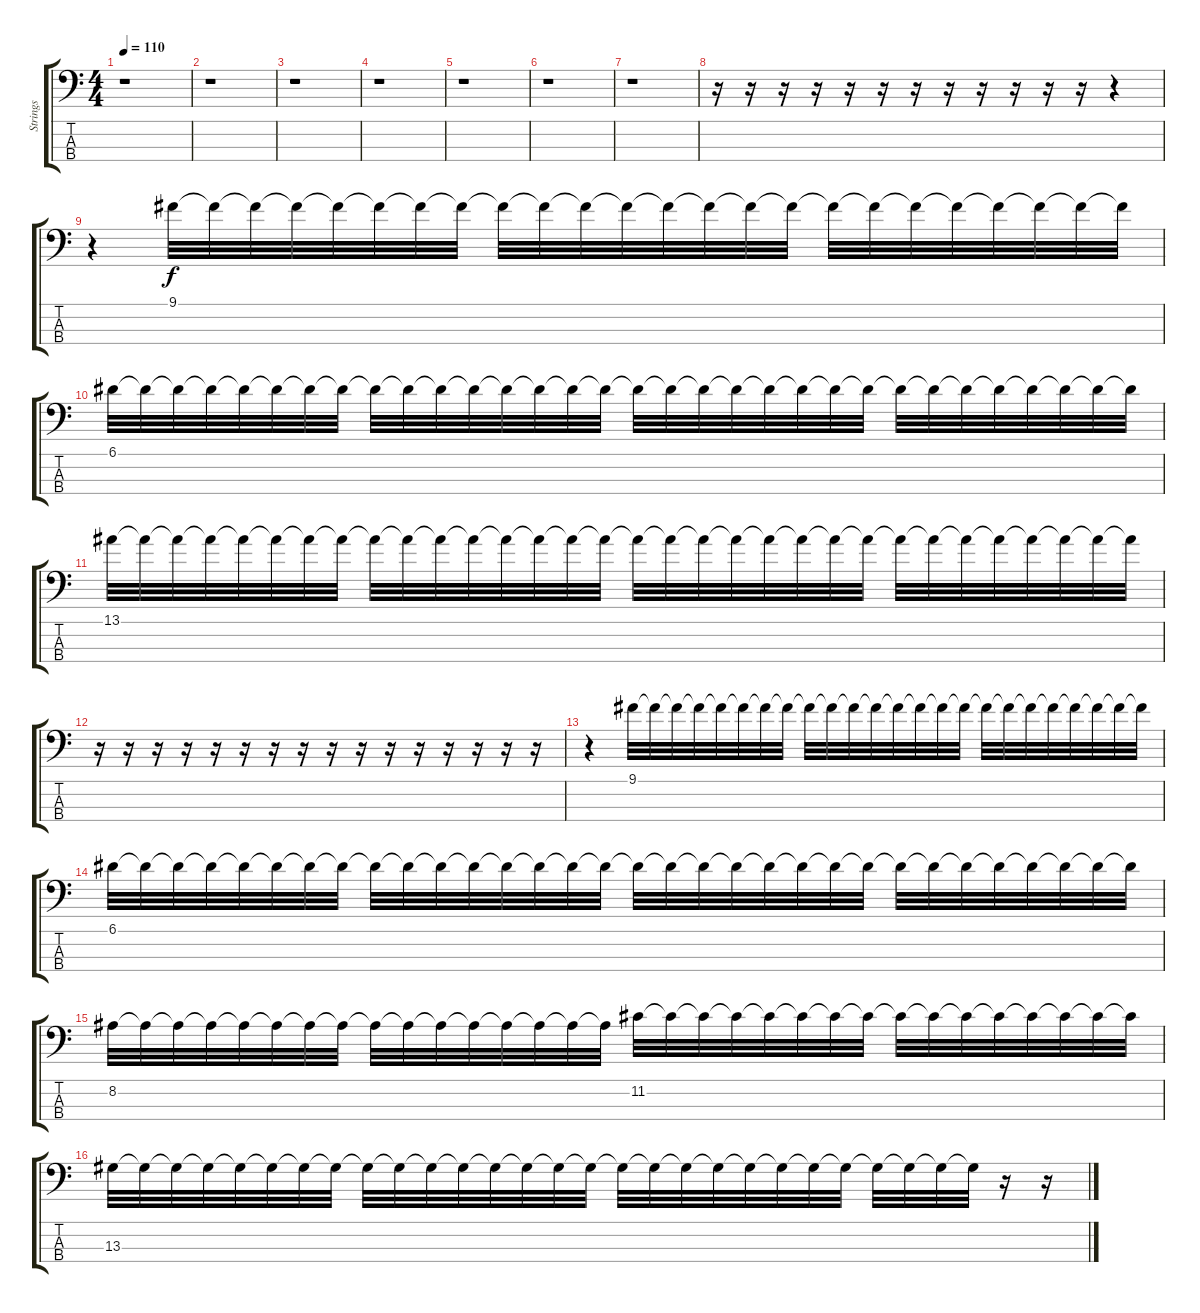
\track ("Strings" "Strings") {instrument cello}
\staff {score tabs}
\tuning (A3 D3 G2 C2) {hide}
\ts (4 4)
\tempo 110
\clef f4
\ks c
r.1{dy f} |
r.1 |
r.1 |
r.1 |
r.1 |
r.1 |
r.1 |
r.16 r.16 r.16 r.16 r.16 r.16 r.16 r.16 r.16 r.16 r.16 r.16 r.4 |
r.4 9.1.32 9.1{t}.32 9.1{t}.32 9.1{t}.32 9.1{t}.32 9.1{t}.32 9.1{t}.32 9.1{t}.32 9.1{t}.32 9.1{t}.32 9.1{t}.32 9.1{t}.32 9.1{t}.32 9.1{t}.32 9.1{t}.32 9.1{t}.32 9.1{t}.32 9.1{t}.32 9.1{t}.32 9.1{t}.32 9.1{t}.32 9.1{t}.32 9.1{t}.32 9.1{t}.32 |
6.1.32 6.1{t}.32 6.1{t}.32 6.1{t}.32 6.1{t}.32 6.1{t}.32 6.1{t}.32 6.1{t}.32 6.1{t}.32 6.1{t}.32 6.1{t}.32 6.1{t}.32 6.1{t}.32 6.1{t}.32 6.1{t}.32 6.1{t}.32 6.1{t}.32 6.1{t}.32 6.1{t}.32 6.1{t}.32 6.1{t}.32 6.1{t}.32 6.1{t}.32 6.1{t}.32 6.1{t}.32 6.1{t}.32 6.1{t}.32 6.1{t}.32 6.1{t}.32 6.1{t}.32 6.1{t}.32 6.1{t}.32 |
13.1.32 13.1{t}.32 13.1{t}.32 13.1{t}.32 13.1{t}.32 13.1{t}.32 13.1{t}.32 13.1{t}.32 13.1{t}.32 13.1{t}.32 13.1{t}.32 13.1{t}.32 13.1{t}.32 13.1{t}.32 13.1{t}.32 13.1{t}.32 13.1{t}.32 13.1{t}.32 13.1{t}.32 13.1{t}.32 13.1{t}.32 13.1{t}.32 13.1{t}.32 13.1{t}.32 13.1{t}.32 13.1{t}.32 13.1{t}.32 13.1{t}.32 13.1{t}.32 13.1{t}.32 13.1{t}.32 13.1{t}.32 |
r.16 r.16 r.16 r.16 r.16 r.16 r.16 r.16 r.16 r.16 r.16 r.16 r.16 r.16 r.16 r.16 |
r.4 9.1.32 9.1{t}.32 9.1{t}.32 9.1{t}.32 9.1{t}.32 9.1{t}.32 9.1{t}.32 9.1{t}.32 9.1{t}.32 9.1{t}.32 9.1{t}.32 9.1{t}.32 9.1{t}.32 9.1{t}.32 9.1{t}.32 9.1{t}.32 9.1{t}.32 9.1{t}.32 9.1{t}.32 9.1{t}.32 9.1{t}.32 9.1{t}.32 9.1{t}.32 9.1{t}.32 |
6.1.32 6.1{t}.32 6.1{t}.32 6.1{t}.32 6.1{t}.32 6.1{t}.32 6.1{t}.32 6.1{t}.32 6.1{t}.32 6.1{t}.32 6.1{t}.32 6.1{t}.32 6.1{t}.32 6.1{t}.32 6.1{t}.32 6.1{t}.32 6.1{t}.32 6.1{t}.32 6.1{t}.32 6.1{t}.32 6.1{t}.32 6.1{t}.32 6.1{t}.32 6.1{t}.32 6.1{t}.32 6.1{t}.32 6.1{t}.32 6.1{t}.32 6.1{t}.32 6.1{t}.32 6.1{t}.32 6.1{t}.32 |
8.2.32 8.2{t}.32 8.2{t}.32 8.2{t}.32 8.2{t}.32 8.2{t}.32 8.2{t}.32 8.2{t}.32 8.2{t}.32 8.2{t}.32 8.2{t}.32 8.2{t}.32 8.2{t}.32 8.2{t}.32 8.2{t}.32 8.2{t}.32 11.2.32 11.2{t}.32 11.2{t}.32 11.2{t}.32 11.2{t}.32 11.2{t}.32 11.2{t}.32 11.2{t}.32 11.2{t}.32 11.2{t}.32 11.2{t}.32 11.2{t}.32 11.2{t}.32 11.2{t}.32 11.2{t}.32 11.2{t}.32 |
13.3.32 13.3{t}.32 13.3{t}.32 13.3{t}.32 13.3{t}.32 13.3{t}.32 13.3{t}.32 13.3{t}.32 13.3{t}.32 13.3{t}.32 13.3{t}.32 13.3{t}.32 13.3{t}.32 13.3{t}.32 13.3{t}.32 13.3{t}.32 13.3{t}.32 13.3{t}.32 13.3{t}.32 13.3{t}.32 13.3{t}.32 13.3{t}.32 13.3{t}.32 13.3{t}.32 13.3{t}.32 13.3{t}.32 13.3{t}.32 13.3{t}.32 r.16 r.16
